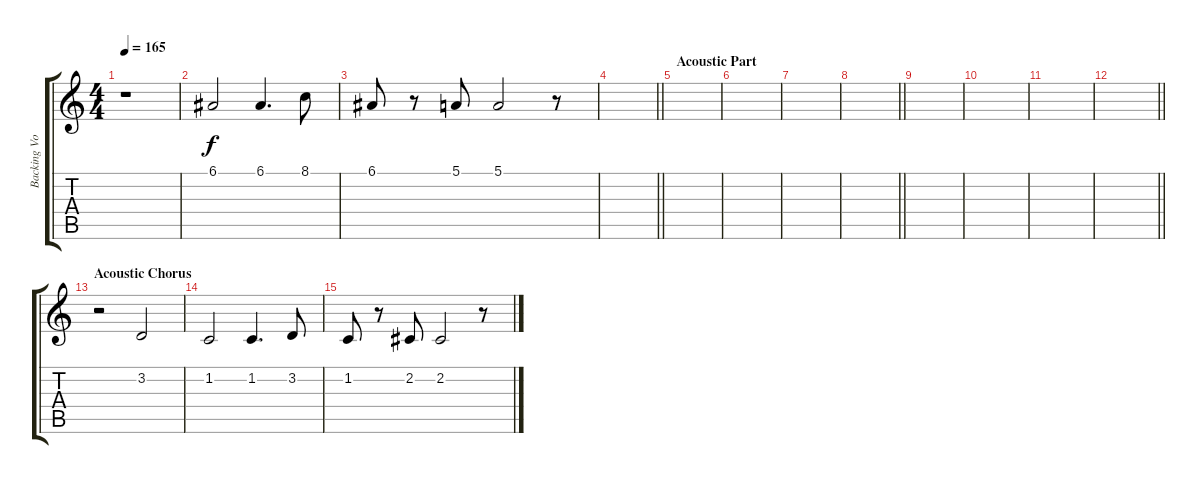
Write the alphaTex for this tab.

\track ("Backing Vocals" "Backing Vo") {instrument lead6voice}
\staff {score tabs}
\tuning (E4 B3 G3 D3 A2 E2) {hide}
\ts (4 4)
\tempo 165
\clef g2
\ks c
r.1{dy f} |
6.1.2 6.1.4{d} 8.1.8 |
6.1.8 r.8 5.1.8 5.1.2 r.8 |
\barLineRight lightlight
|
\section ("" "Acoustic Part")
|
|
|
\barLineRight lightlight
|
|
|
|
\barLineRight lightlight
|
\section ("" "Acoustic Chorus")
r.2 3.2.2 |
1.2.2 1.2.4{d} 3.2.8 |
1.2.8 r.8 2.2.8 2.2.2 r.8
